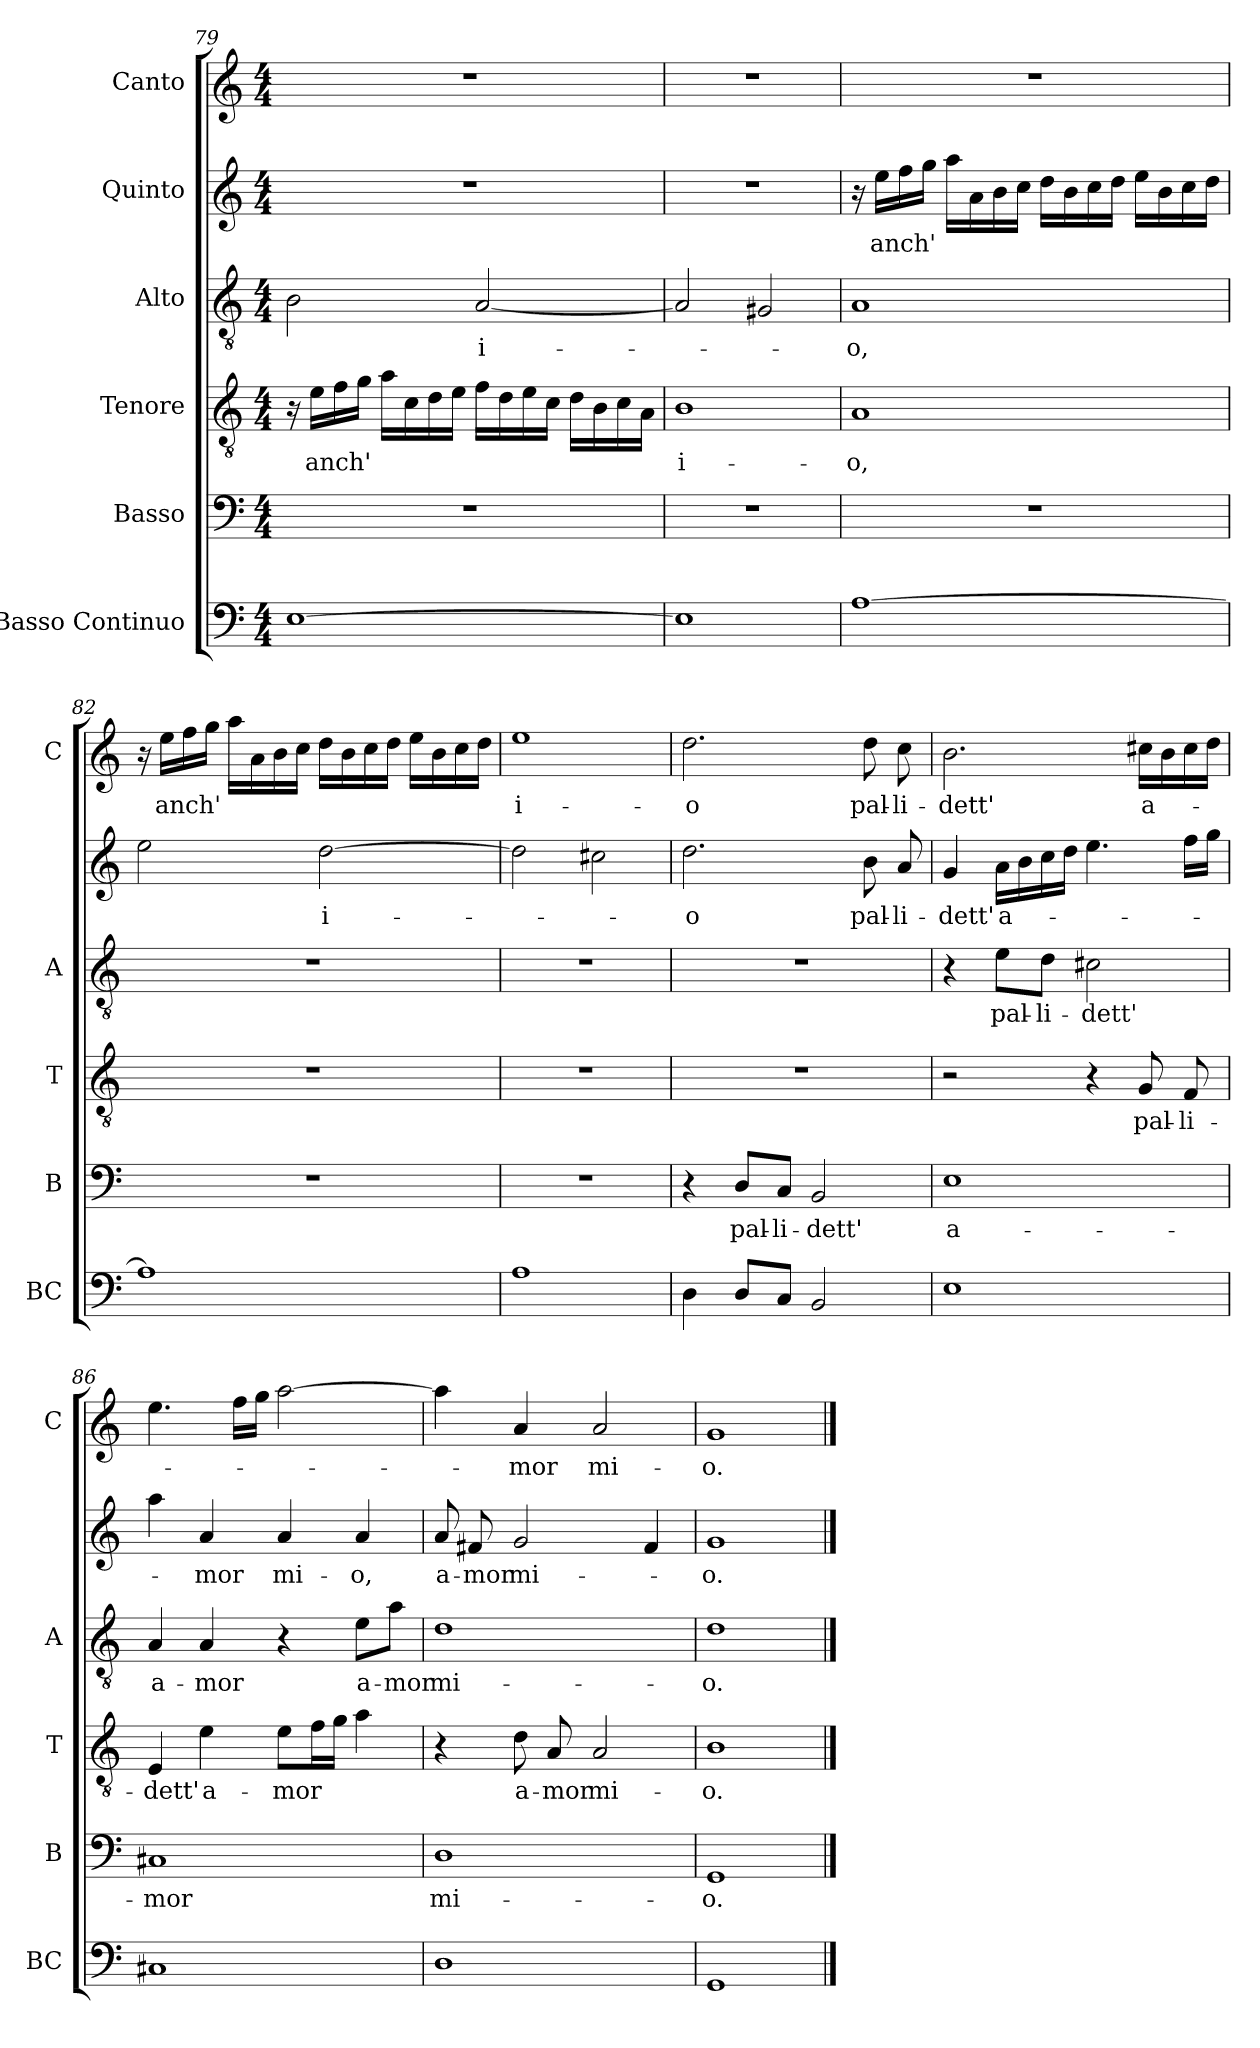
**kern	**kern	**text	**kern	**text	**kern	**text	**kern	**text	**kern	**text
*part6	*part5	*part5	*part4	*part4	*part3	*part3	*part2	*part2	*part1	*part1
*staff6	*staff5	*staff5	*staff4	*staff4	*staff3	*staff3	*staff2	*staff2	*staff1	*staff1
*I"Basso Continuo	*I"Basso	*	*I"Tenore	*	*I"Alto	*	*I"Quinto	*	*I"Canto	*
*I'BC	*I'B	*	*I'T	*	*I'A	*	*	*	*I'C	*
*clefF4	*clefF4	*	*clefGv2	*	*clefGv2	*	*clefG2	*	*clefG2	*
*k[]	*k[]	*	*k[]	*	*k[]	*	*k[]	*	*k[]	*
*C:	*C:	*	*C:	*	*C:	*	*C:	*	*C:	*
*M4/4	*M4/4	*	*M4/4	*	*M4/4	*	*M4/4	*	*M4/4	*
=79	=79	=79	=79	=79	=79	=79	=79	=79	=79	=79
[1E	1r	.	16r	.	2B\	.	1r	.	1r	.
!	!	!	!	!LO:LY:b	!	!	!	!	!	!
.	.	.	16e\LL	anch'	.	.	.	.	.	.
.	.	.	16f\	.	.	.	.	.	.	.
.	.	.	16g\JJ	.	.	.	.	.	.	.
.	.	.	16a\LL	.	.	.	.	.	.	.
.	.	.	16c\	.	.	.	.	.	.	.
.	.	.	16d\	.	.	.	.	.	.	.
.	.	.	16e\JJ	.	.	.	.	.	.	.
!	!	!	!	!	!	!LO:LY:b	!	!	!	!
.	.	.	16f\LL	.	[2A/	i-	.	.	.	.
.	.	.	16d\	.	.	.	.	.	.	.
.	.	.	16e\	.	.	.	.	.	.	.
.	.	.	16c\JJ	.	.	.	.	.	.	.
.	.	.	16d\LL	.	.	.	.	.	.	.
.	.	.	16B\	.	.	.	.	.	.	.
.	.	.	16c\	.	.	.	.	.	.	.
.	.	.	16A\JJ	.	.	.	.	.	.	.
!!LO:LB:g=z
=80	=80	=80	=80	=80	=80	=80	=80	=80	=80	=80
!	!	!	!	!LO:LY:b	!	!	!	!	!	!
1E]	1r	.	1B	i-	2A/]	.	1r	.	1r	.
.	.	.	.	.	2G#X/	.	.	.	.	.
=81	=81	=81	=81	=81	=81	=81	=81	=81	=81	=81
!	!	!	!	!LO:LY:b	!	!LO:LY:b	!	!	!	!
[1A	1r	.	1A	-o,	1A	-o,	16r	.	1r	.
!	!	!	!	!	!	!	!	!LO:LY:b	!	!
.	.	.	.	.	.	.	16ee\LL	anch'	.	.
.	.	.	.	.	.	.	16ff\	.	.	.
.	.	.	.	.	.	.	16gg\JJ	.	.	.
.	.	.	.	.	.	.	16aa\LL	.	.	.
.	.	.	.	.	.	.	16a\	.	.	.
.	.	.	.	.	.	.	16b\	.	.	.
.	.	.	.	.	.	.	16cc\JJ	.	.	.
.	.	.	.	.	.	.	16dd\LL	.	.	.
.	.	.	.	.	.	.	16b\	.	.	.
.	.	.	.	.	.	.	16cc\	.	.	.
.	.	.	.	.	.	.	16dd\JJ	.	.	.
.	.	.	.	.	.	.	16ee\LL	.	.	.
.	.	.	.	.	.	.	16b\	.	.	.
.	.	.	.	.	.	.	16cc\	.	.	.
.	.	.	.	.	.	.	16dd\JJ	.	.	.
=82	=82	=82	=82	=82	=82	=82	=82	=82	=82	=82
1A]	1r	.	1r	.	1r	.	2ee\	.	16r	.
!	!	!	!	!	!	!	!	!	!	!LO:LY:b
.	.	.	.	.	.	.	.	.	16ee\LL	anch'
.	.	.	.	.	.	.	.	.	16ff\	.
.	.	.	.	.	.	.	.	.	16gg\JJ	.
.	.	.	.	.	.	.	.	.	16aa\LL	.
.	.	.	.	.	.	.	.	.	16a\	.
.	.	.	.	.	.	.	.	.	16b\	.
.	.	.	.	.	.	.	.	.	16cc\JJ	.
!	!	!	!	!	!	!	!	!LO:LY:b	!	!
.	.	.	.	.	.	.	[2dd\	i-	16dd\LL	.
.	.	.	.	.	.	.	.	.	16b\	.
.	.	.	.	.	.	.	.	.	16cc\	.
.	.	.	.	.	.	.	.	.	16dd\JJ	.
.	.	.	.	.	.	.	.	.	16ee\LL	.
.	.	.	.	.	.	.	.	.	16b\	.
.	.	.	.	.	.	.	.	.	16cc\	.
.	.	.	.	.	.	.	.	.	16dd\JJ	.
=83	=83	=83	=83	=83	=83	=83	=83	=83	=83	=83
!	!	!	!	!	!	!	!	!	!	!LO:LY:b
1A	1r	.	1r	.	1r	.	2dd\]	.	1ee	i-
.	.	.	.	.	.	.	2cc#X\	.	.	.
=84	=84	=84	=84	=84	=84	=84	=84	=84	=84	=84
!	!	!	!	!	!	!	!	!LO:LY:b	!	!LO:LY:b
4D\	4r	.	1r	.	1r	.	2.dd\	-o	2.dd\	-o
!	!	!LO:LY:b	!	!	!	!	!	!	!	!
8D/L	8D/L	pal-	.	.	.	.	.	.	.	.
!	!	!LO:LY:b	!	!	!	!	!	!	!	!
8C/J	8C/J	-li-	.	.	.	.	.	.	.	.
!	!	!LO:LY:b	!	!	!	!	!	!	!	!
2BB/	2BB/	-dett'	.	.	.	.	.	.	.	.
!	!	!	!	!	!	!	!	!LO:LY:b	!	!LO:LY:b
.	.	.	.	.	.	.	8b\	pal-	8dd\	pal-
!	!	!	!	!	!	!	!	!LO:LY:b	!	!LO:LY:b
.	.	.	.	.	.	.	8a/	-li-	8cc\	-li-
!!LO:LB:g=z
=85	=85	=85	=85	=85	=85	=85	=85	=85	=85	=85
!	!	!LO:LY:b	!	!	!	!	!	!LO:LY:b	!	!LO:LY:b
1E	1E	a-	2r	.	4r	.	4g/	-dett'	2.b\	-dett'
!	!	!	!	!	!	!LO:LY:b	!	!LO:LY:b	!	!
.	.	.	.	.	8e\L	pal-	16a\LL	a-	.	.
.	.	.	.	.	.	.	16b\	.	.	.
!	!	!	!	!	!	!LO:LY:b	!	!	!	!
.	.	.	.	.	8d\J	-li-	16cc\	.	.	.
.	.	.	.	.	.	.	16dd\JJ	.	.	.
!	!	!	!	!	!	!LO:LY:b	!	!	!	!
.	.	.	4r	.	2c#X\	-dett'	4.ee\	.	.	.
!	!	!	!	!LO:LY:b	!	!	!	!	!	!LO:LY:b
.	.	.	8G/	pal-	.	.	.	.	16cc#X\LL	a-
.	.	.	.	.	.	.	.	.	16b\	.
!	!	!	!	!LO:LY:b	!	!	!	!	!	!
.	.	.	8F/	-li-	.	.	16ff\LL	.	16cc#\	.
.	.	.	.	.	.	.	16gg\JJ	.	16dd\JJ	.
=86	=86	=86	=86	=86	=86	=86	=86	=86	=86	=86
!	!	!LO:LY:b	!	!LO:LY:b	!	!LO:LY:b	!	!	!	!
1C#X	1C#X	-mor	4E/	-dett'	4A/	a-	4aa\	.	4.ee\	.
!	!	!	!	!LO:LY:b	!	!LO:LY:b	!	!LO:LY:b	!	!
.	.	.	4e\	a-	4A/	-mor	4a/	-mor	.	.
.	.	.	.	.	.	.	.	.	16ff\LL	.
.	.	.	.	.	.	.	.	.	16gg\JJ	.
!	!	!	!	!LO:LY:b	!	!	!	!LO:LY:b	!	!
.	.	.	8e\L	-mor	4r	.	4a/	mi-	[2aa\	.
.	.	.	16f\L	.	.	.	.	.	.	.
.	.	.	16g\JJ	.	.	.	.	.	.	.
!	!	!	!	!	!	!LO:LY:b	!	!LO:LY:b	!	!
.	.	.	4a\	.	8e\L	a-	4a/	-o,	.	.
!	!	!	!	!	!	!LO:LY:b	!	!	!	!
.	.	.	.	.	8a\J	-mor	.	.	.	.
=87	=87	=87	=87	=87	=87	=87	=87	=87	=87	=87
!	!	!LO:LY:b	!	!	!	!LO:LY:b	!	!LO:LY:b	!	!
1D	1D	mi-	4r	.	1d	mi-	8a/	a-	4aa\]	.
!	!	!	!	!	!	!	!	!LO:LY:b	!	!
.	.	.	.	.	.	.	8f#X/	-mor	.	.
!	!	!	!	!LO:LY:b	!	!	!	!LO:LY:b	!	!LO:LY:b
.	.	.	8d\	a-	.	.	2g/	mi-	4a/	-mor
!	!	!	!	!LO:LY:b	!	!	!	!	!	!
.	.	.	8A/	-mor	.	.	.	.	.	.
!	!	!	!	!LO:LY:b	!	!	!	!	!	!LO:LY:b
.	.	.	2A/	mi-	.	.	.	.	2a/	mi-
.	.	.	.	.	.	.	4f#/	.	.	.
=88	=88	=88	=88	=88	=88	=88	=88	=88	=88	=88
!	!	!LO:LY:b	!	!LO:LY:b	!	!LO:LY:b	!	!LO:LY:b	!	!LO:LY:b
1GG	1GG	-o.	1B	-o.	1d	-o.	1g	-o.	1g	-o.
==	==	==	==	==	==	==	==	==	==	==
*-	*-	*-	*-	*-	*-	*-	*-	*-	*-	*-
